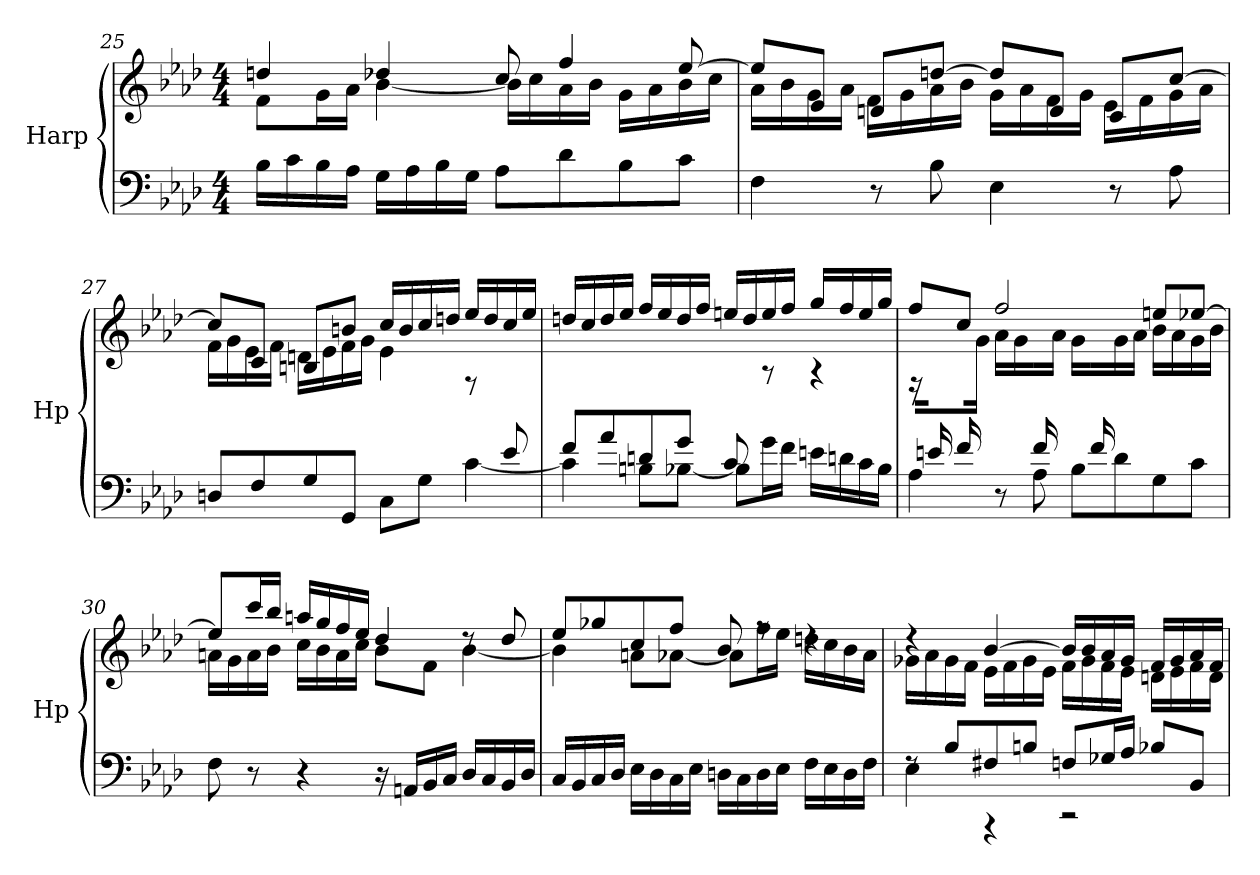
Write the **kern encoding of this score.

**kern	**kern
*part1	*part1
*staff2	*staff1
*I"Harp	*
*I'Hp	*
*clefF4	*clefG2
*k[b-e-a-d-]	*k[b-e-a-d-]
*M4/4	*M4/4
=25	=25
*	*^
16B-\LL	4ddn/	8f\L
16c\	.	.
16B-\	.	16g\L
16A-\JJ	.	16a-\JJ
16G\LL	4dd-X/	[4b-\
16A-\	.	.
16B-\	.	.
16G\JJ	.	.
8A-\L	8cc/	16b-\LL]
.	.	16cc\
8d-\	4ff/	16a-\
.	.	16b-\JJ
8B-\	.	16g\LL
.	.	16a-\
8c\J	[8ee-/	16b-\
.	.	16cc\JJ
!!LO:LB:g=z	!!
=26	=26	=26
4F\	8ee-/L]	16a-\LL
.	.	16b-\
.	8e-/J	16g\
.	.	16a-\JJ
8r	8dn/L	16f\LL
.	.	16g\
8B-\	[8ddn/J	16a-\
.	.	16b-\JJ
4E-\	8dd/L]	16g\LL
.	.	16a-\
.	8d/J	16f\
.	.	16g\JJ
8r	8c/L	16e-\LL
.	.	16f\
8A-\	[8cc/J	16g\
.	.	16a-\JJ
=27	=27	=27
*^	*	*
2..ryy	8Dn/L	8cc/L]	16f\LL
.	.	.	16g\
.	8F/	8c/J	16e-\
.	.	.	16f\JJ
.	8G/	8Bn/L	16dn\LL
.	.	.	16e-\
.	8GG/J	8bn/J	16f\
.	.	.	16g\JJ
.	8C\L	16cc/LL	4e-\
.	.	16b/	.
.	8G\J	16cc/	.
.	.	16ddn/JJ	.
.	[4c\	16ee-/LL	8rF
.	.	16dd/	.
8e-/	.	16cc/	8ryy
.	.	16ee-/JJ	.
!!LO:LB:g=z	!!
=28	=28	=28	=28
8f/L	4c\]	16ddn/LL	8ryy
.	.	16cc/	.
*	*	*v	*v
8a-/	.	16dd/
.	.	16ee-/JJ
8dn/	8Bn\L	16ff/LL
.	.	16ee-/
8g/J	[8B-X\J	16dd/
.	.	16ff/JJ
8c/	8B-\L]	16een/LL
.	.	16dd/
*	*	*^
4.ryy	16g\L	16ee/	8rA
.	16f\JJ	16ff/JJ	.
.	16en\LL	16gg/LL	4rA
.	16dn\	16ff/	.
.	16c\	16ee/	.
.	16B-\JJ	16gg/JJ	.
=29	=29	=29	=29
16ryy	4A-\	8ff/L	16rF
16en/LL	.	.	8ryy
16f/	.	8cc/J	.
8.ryy	.	.	16g\JJ
.	8r	2ff/	16a-\LL
.	.	.	16g\
16f/	8A-\	.	16ryy
8ryy	.	.	16a-\JJ
.	8B-\L	.	16g\LL
16f/	.	.	16ryy
4.ryy	8d-\	.	16g\
.	.	.	16a-\JJ
.	8G\	8een/L	16b-\LL
.	.	.	16a-\
.	8c\J	[8ee-X/J	16g\
.	.	.	16b-\JJ
*v	*v	*	*
!!LO:LB:g=z	!!
=30	=30	=30
8F\	8ee-/L]	16an\LL
.	.	16g\
8r	16ccc/L	16a\
.	16bb-/JJ	16b-\JJ
4r	16aan/LL	16cc\LL
.	16gg/	16b-\
.	16ff/	16a\
.	16ee-/JJ	16cc\JJ
16r	4dd-/	8b-\L
16AAn/LL	.	.
16BB-/	.	8f\J
16C/JJ	.	.
16D-/LL	8rdd	[4b-\
16C/	.	.
16BB-/	8dd-/	.
16D-/JJ	.	.
=31	=31	=31
16C/LL	8ee-/L	4b-\]
16BB-/	.	.
16C/	8gg-X/	.
16D-/JJ	.	.
16E-\LL	8cc/	8an\L
16D-\	.	.
16C\	8ff/J	[8a-X\J
16E-\JJ	.	.
16Dn\LL	8b-/	8a-\L]
16C\	.	.
16D\	8rff	16ff\L
16E-\JJ	.	16ee-\JJ
16F\LL	4rdd	16ddn\LL
16E-\	.	16cc\
16D\	.	16b-\
16F\JJ	.	16a-\JJ
!!LO:PB:g=z	!!
=32	=32	=32
*^	*	*
8rF	4E-\	4rdd	16g-X\LL
.	.	.	16a-\
8B-/L	.	.	16g-\
.	.	.	16f\JJ
8F#X/	4rAAA	[4b-/	16e-\LL
.	.	.	16f\
8Bn/J	.	.	16g-\
.	.	.	16e-\JJ
8Fn/L	2rCC	16b-/LL]	16f\LL
.	.	16b-/	16g-\
16G-X/L	.	16a-/	16f\
16A-/JJ	.	16g-/JJ	16e-\JJ
8B-X/L	.	16f/LL	16dn\LL
.	.	16g-/	16e-\
8BB-/J	.	16a-/	16f\
.	.	16f/JJ	16d\JJ
*v	*v	*	*
*	*v	*v
=	=
*-	*-
